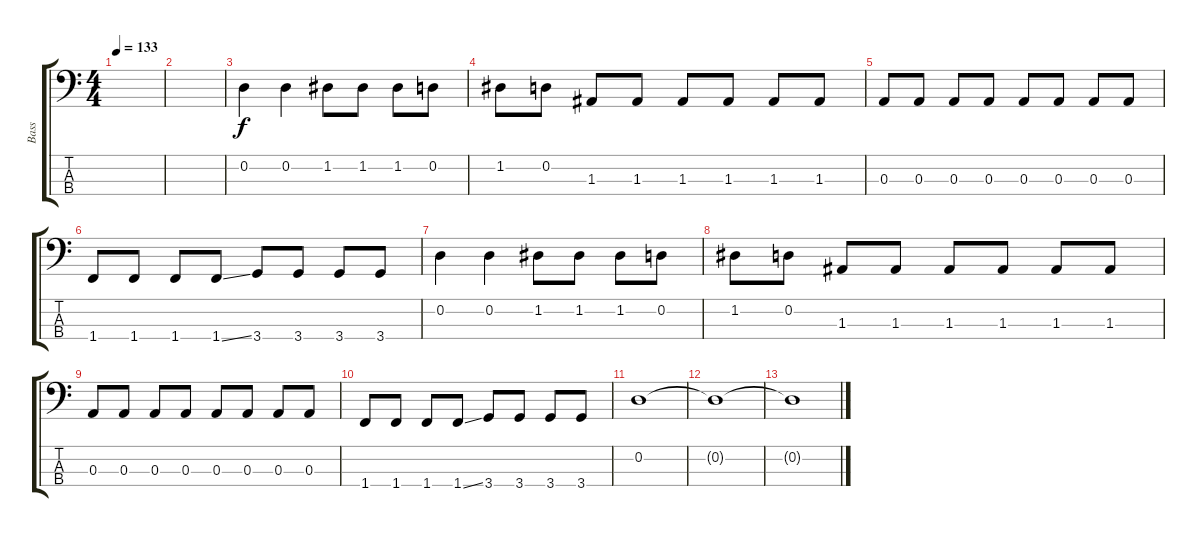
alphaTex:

\track ("Bass" "Bass") {instrument electricbasspick}
\staff {score tabs}
\tuning (G2 D2 A1 E1) {hide}
\ts (4 4)
\tempo 133
\clef f4
\ks c
|
|
0.2.4 0.2.4 1.2.8 1.2.8 1.2.8 0.2.8 |
1.2.8 0.2.8 1.3.8 1.3.8 1.3.8 1.3.8 1.3.8 1.3.8 |
0.3.8 0.3.8 0.3.8 0.3.8 0.3.8 0.3.8 0.3.8 0.3.8 |
1.4.8 1.4.8 1.4.8 1.4{ss}.8 3.4.8 3.4.8 3.4.8 3.4.8 |
0.2.4 0.2.4 1.2.8 1.2.8 1.2.8 0.2.8 |
1.2.8 0.2.8 1.3.8 1.3.8 1.3.8 1.3.8 1.3.8 1.3.8 |
0.3.8 0.3.8 0.3.8 0.3.8 0.3.8 0.3.8 0.3.8 0.3.8 |
1.4.8 1.4.8 1.4.8 1.4{ss}.8 3.4.8 3.4.8 3.4.8 3.4.8 |
0.2.1 |
0.2{t}.1 |
0.2{t}.1
